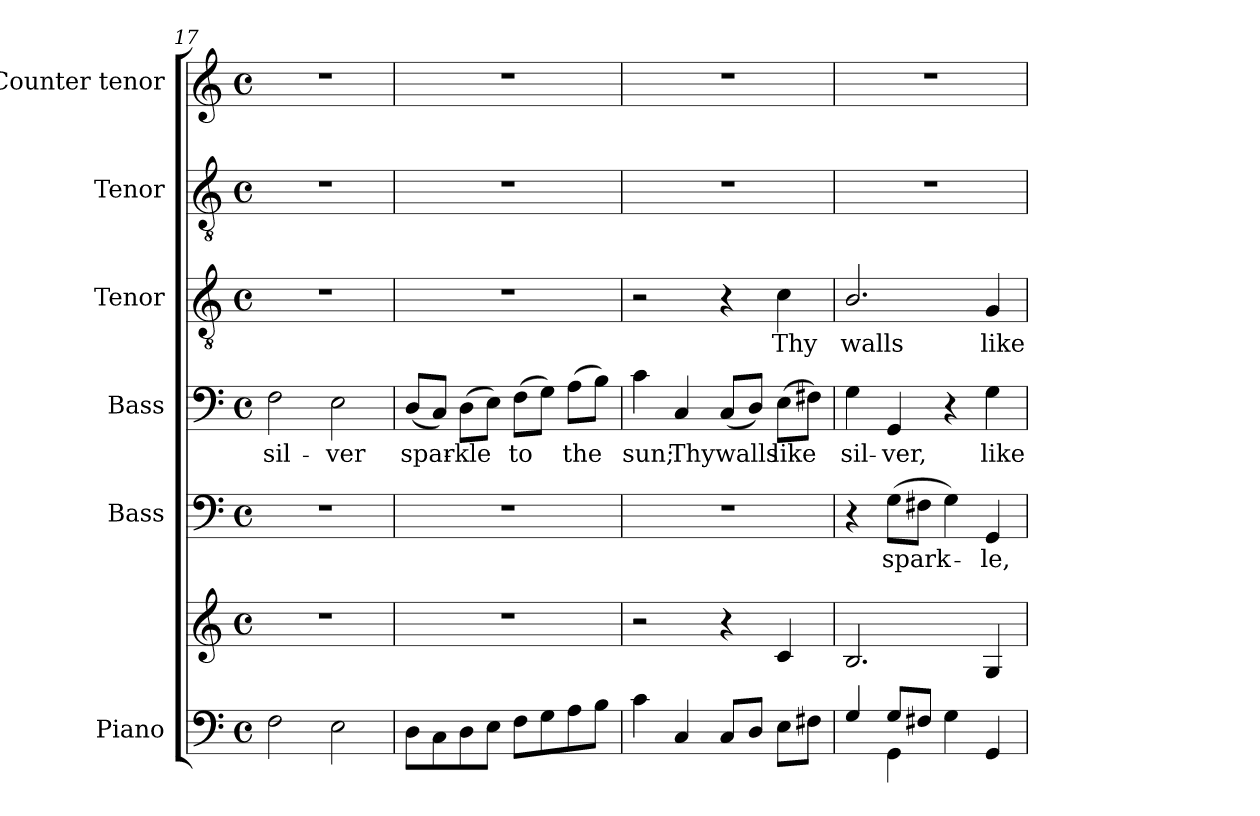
**kern	**kern	**kern	**text	**kern	**text	**kern	**text	**kern	**kern
*part6	*part6	*part5	*part5	*part4	*part4	*part3	*part3	*part2	*part1
*staff7	*staff6	*staff5	*staff5	*staff4	*staff4	*staff3	*staff3	*staff2	*staff1
*I"Piano	*	*I"Bass	*	*I"Bass	*	*I"Tenor	*	*I"Tenor	*I"Counter tenor
*I'Pno.	*	*I'B.	*	*I'B.	*	*I'T.	*	*I'T.	*
*clefF4	*clefG2	*clefF4	*	*clefF4	*	*clefGv2	*	*clefGv2	*clefG2
*	*	*	*	*	*	*ITrd7c12	*	*ITrd7c12	*
*k[]	*k[]	*k[]	*	*k[]	*	*k[]	*	*k[]	*k[]
*C:	*C:	*C:	*	*C:	*	*C:	*	*C:	*C:
*M4/4	*M4/4	*M4/4	*	*M4/4	*	*M4/4	*	*M4/4	*M4/4
*met(c)	*met(c)	*met(c)	*	*met(c)	*	*met(c)	*	*met(c)	*met(c)
=17	=17	=17	=17	=17	=17	=17	=17	=17	=17
!	!	!	!	!	!LO:LY:b:color=#000000	!	!	!	!
2Fi\	1r	1r	.	2Fi\	sil-	1r	.	1r	1r
!	!	!	!	!	!LO:LY:b:color=#000000	!	!	!	!
2Ei\	.	.	.	2Ei\	-ver	.	.	.	.
=18	=18	=18	=18	=18	=18	=18	=18	=18	=18
!	!	!	!	!	!LO:LY:b:color=#000000	!	!	!	!
8Di\L	1r	1r	.	(8Di/L	spar-	1r	.	1r	1r
8Ci\	.	.	.	8Ci/J)	.	.	.	.	.
!	!	!	!	!	!LO:LY:b:color=#000000	!	!	!	!
8Di\	.	.	.	(8Di\L	-kle	.	.	.	.
8Ei\J	.	.	.	8Ei\J)	.	.	.	.	.
!	!	!	!	!	!LO:LY:b:color=#000000	!	!	!	!
8Fi\L	.	.	.	(8Fi\L	to	.	.	.	.
8Gi\	.	.	.	8Gi\J)	.	.	.	.	.
!	!	!	!	!	!LO:LY:b:color=#000000	!	!	!	!
8Ai\	.	.	.	(8Ai\L	the	.	.	.	.
8Bi\J	.	.	.	8Bi\J)	.	.	.	.	.
=19	=19	=19	=19	=19	=19	=19	=19	=19	=19
!	!	!	!	!	!LO:LY:b:color=#000000	!	!	!	!
4ci\	2r	1r	.	4ci\	sun;	2r	.	1r	1r
!	!	!	!	!	!LO:LY:b:color=#000000	!	!	!	!
4Ci/	.	.	.	4Ci/	Thy	.	.	.	.
!	!	!	!	!	!LO:LY:b:color=#000000	!	!	!	!
8Ci/L	4r	.	.	(8Ci/L	walls	4r	.	.	.
8Di/J	.	.	.	8Di/J)	.	.	.	.	.
!	!	!	!	!	!LO:LY:b:color=#000000	!	!	!	!
!	!	!	!	!	!	!	!LO:LY:b:color=#000000	!	!
8Ei\L	4ci/	.	.	(8Ei\L	like	4Ci\	Thy	.	.
8F#Xi\J	.	.	.	8F#Xi\J)	.	.	.	.	.
=20	=20	=20	=20	=20	=20	=20	=20	=20	=20
*^	*	*	*	*	*	*	*	*	*
!	!	!	!	!	!	!LO:LY:b:color=#000000	!	!	!	!
!	!	!	!	!	!	!	!	!LO:LY:b:color=#000000	!	!
4ryy	4Gi/	2.Bi/	4r	.	4Gi\	sil-	2.BBi/	walls	1r	1r
!	!	!	!	!LO:LY:b:color=#000000	!	!	!	!	!	!
!	!	!	!	!	!	!LO:LY:b:color=#000000	!	!	!	!
8Gi/L	4GGi\	.	(8Gi\L	spark-	4GGi/	-ver,	.	.	.	.
8F#Xi/J	.	.	8F#Xi\J	.	.	.	.	.	.	.
4Gi\	4ryy	.	4Gi\)	.	4r	.	.	.	.	.
!	!	!	!	!LO:LY:b:color=#000000	!	!	!	!	!	!
!	!	!	!	!	!	!LO:LY:b:color=#000000	!	!	!	!
!	!	!	!	!	!	!	!	!LO:LY:b:color=#000000	!	!
4GGi/	4ryy	4Gi/	4GGi/	-le,	4Gi\	like	4GGi/	like	.	.
*v	*v	*	*	*	*	*	*	*	*	*
=	=	=	=	=	=	=	=	=	=
*-	*-	*-	*-	*-	*-	*-	*-	*-	*-
